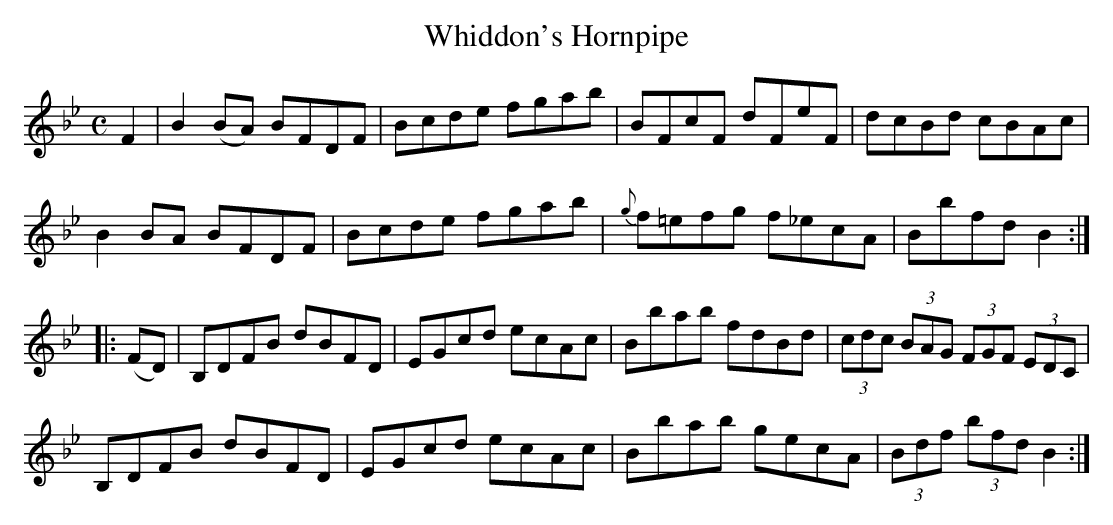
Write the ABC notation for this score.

X:1
T:Whiddon's Hornpipe
M:C
L:1/8
K:Bb
F2 | B2 (BA) BFDF | Bcde fgab | BFcF dFeF | dcBd cBAc |
B2 BA BFDF | Bcde fgab |{g}f=efg f_ecA | Bbfd B2 :|
|: (FD) | B,DFB dBFD | EGcd ecAc | Bbab fdBd |(3cdc (3BAG (3FGF (3EDC |
B,DFB dBFD | EGcd ecAc | Bbab gecA | (3Bdf (3bfd B2 :|
